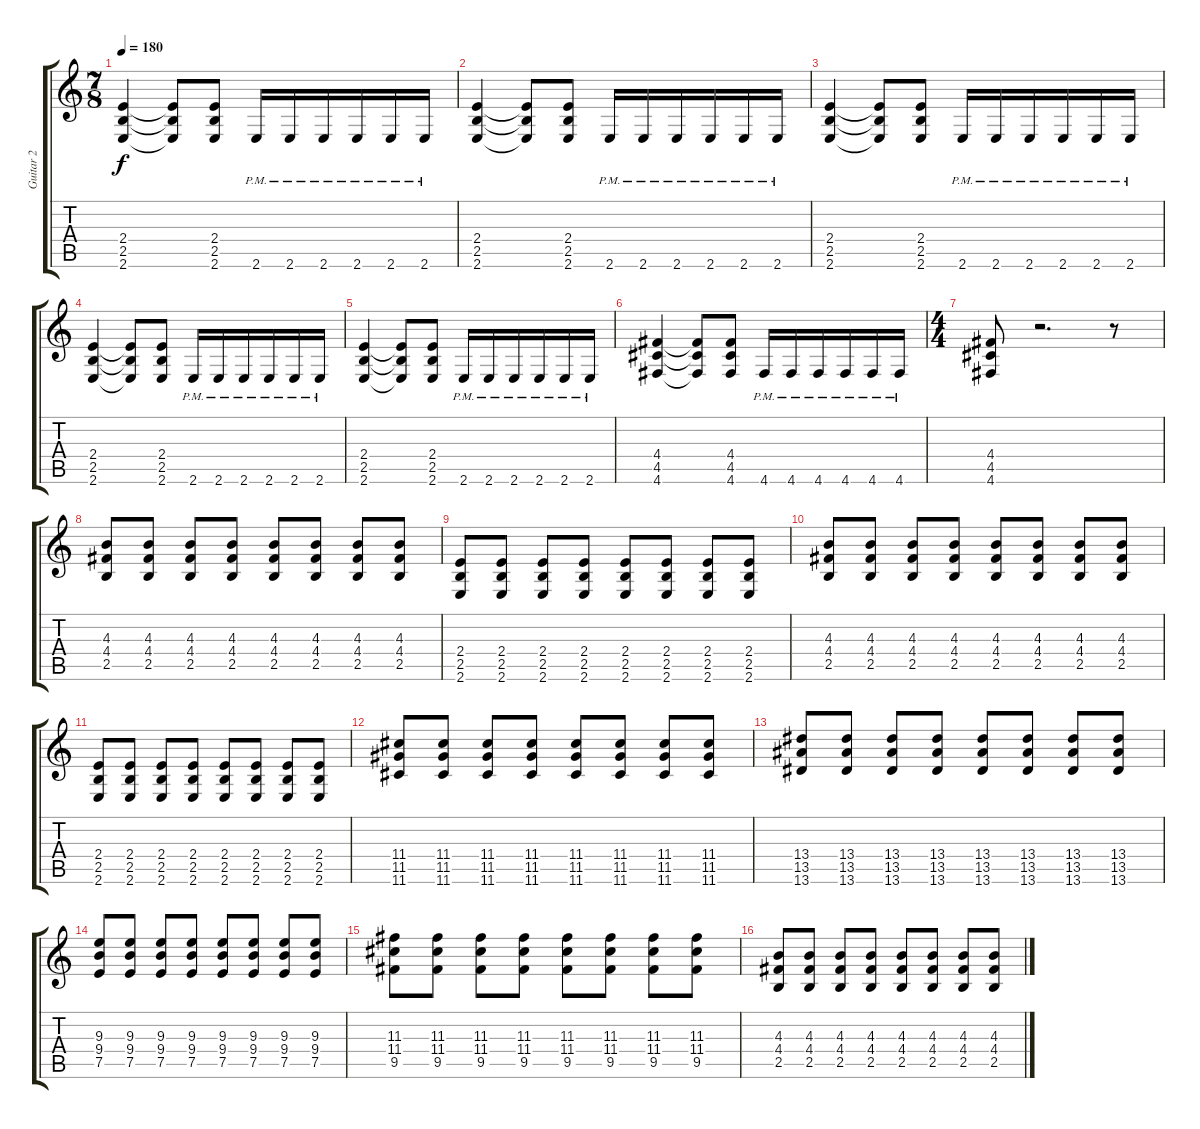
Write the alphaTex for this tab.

\track ("Guitar 2" "Guitar 2") {instrument distortionguitar}
\staff {score tabs}
\tuning (E4 B3 G3 D3 A2 D2) {hide}
\ts (7 8)
\tempo 180
\clef g2
\ks c
(2.4 2.5 2.6).4{dy f} (2.4{t} 2.5{t} 2.6{t}).8 (2.4 2.5 2.6).8 2.6{pm}.16 2.6{pm}.16 2.6{pm}.16 2.6{pm}.16 2.6{pm}.16 2.6{pm}.16 |
(2.4 2.5 2.6).4 (2.4{t} 2.5{t} 2.6{t}).8 (2.4 2.5 2.6).8 2.6{pm}.16 2.6{pm}.16 2.6{pm}.16 2.6{pm}.16 2.6{pm}.16 2.6{pm}.16 |
(2.4 2.5 2.6).4 (2.4{t} 2.5{t} 2.6{t}).8 (2.4 2.5 2.6).8 2.6{pm}.16 2.6{pm}.16 2.6{pm}.16 2.6{pm}.16 2.6{pm}.16 2.6{pm}.16 |
(2.4 2.5 2.6).4 (2.4{t} 2.5{t} 2.6{t}).8 (2.4 2.5 2.6).8 2.6{pm}.16 2.6{pm}.16 2.6{pm}.16 2.6{pm}.16 2.6{pm}.16 2.6{pm}.16 |
(2.4 2.5 2.6).4 (2.4{t} 2.5{t} 2.6{t}).8 (2.4 2.5 2.6).8 2.6{pm}.16 2.6{pm}.16 2.6{pm}.16 2.6{pm}.16 2.6{pm}.16 2.6{pm}.16 |
(4.4 4.5 4.6).4 (4.4{t} 4.5{t} 4.6{t}).8 (4.4 4.5 4.6).8 4.6{pm}.16 4.6{pm}.16 4.6{pm}.16 4.6{pm}.16 4.6{pm}.16 4.6{pm}.16 |
\ts (4 4)
(4.4 4.5 4.6).8 r.2{d} r.8 |
(4.3 4.4 2.5).8{volume 10} (4.3 4.4 2.5).8 (4.3 4.4 2.5).8 (4.3 4.4 2.5).8 (4.3 4.4 2.5).8 (4.3 4.4 2.5).8 (4.3 4.4 2.5).8 (4.3 4.4 2.5).8 |
(2.4 2.5 2.6).8 (2.4 2.5 2.6).8 (2.4 2.5 2.6).8 (2.4 2.5 2.6).8 (2.4 2.5 2.6).8 (2.4 2.5 2.6).8 (2.4 2.5 2.6).8 (2.4 2.5 2.6).8 |
(4.3 4.4 2.5).8 (4.3 4.4 2.5).8 (4.3 4.4 2.5).8 (4.3 4.4 2.5).8 (4.3 4.4 2.5).8 (4.3 4.4 2.5).8 (4.3 4.4 2.5).8 (4.3 4.4 2.5).8 |
(2.4 2.5 2.6).8 (2.4 2.5 2.6).8 (2.4 2.5 2.6).8 (2.4 2.5 2.6).8 (2.4 2.5 2.6).8 (2.4 2.5 2.6).8 (2.4 2.5 2.6).8 (2.4 2.5 2.6).8 |
(11.4 11.5 11.6).8 (11.4 11.5 11.6).8 (11.4 11.5 11.6).8 (11.4 11.5 11.6).8 (11.4 11.5 11.6).8 (11.4 11.5 11.6).8 (11.4 11.5 11.6).8 (11.4 11.5 11.6).8 |
(13.4 13.5 13.6).8 (13.4 13.5 13.6).8 (13.4 13.5 13.6).8 (13.4 13.5 13.6).8 (13.4 13.5 13.6).8 (13.4 13.5 13.6).8 (13.4 13.5 13.6).8 (13.4 13.5 13.6).8 |
(9.3 9.4 7.5).8 (9.3 9.4 7.5).8 (9.3 9.4 7.5).8 (9.3 9.4 7.5).8 (9.3 9.4 7.5).8 (9.3 9.4 7.5).8 (9.3 9.4 7.5).8 (9.3 9.4 7.5).8 |
(11.3 11.4 9.5).8 (11.3 11.4 9.5).8 (11.3 11.4 9.5).8 (11.3 11.4 9.5).8 (11.3 11.4 9.5).8 (11.3 11.4 9.5).8 (11.3 11.4 9.5).8 (11.3 11.4 9.5).8 |
(4.3 4.4 2.5).8{volume 10} (4.3 4.4 2.5).8 (4.3 4.4 2.5).8 (4.3 4.4 2.5).8 (4.3 4.4 2.5).8 (4.3 4.4 2.5).8 (4.3 4.4 2.5).8 (4.3 4.4 2.5).8
